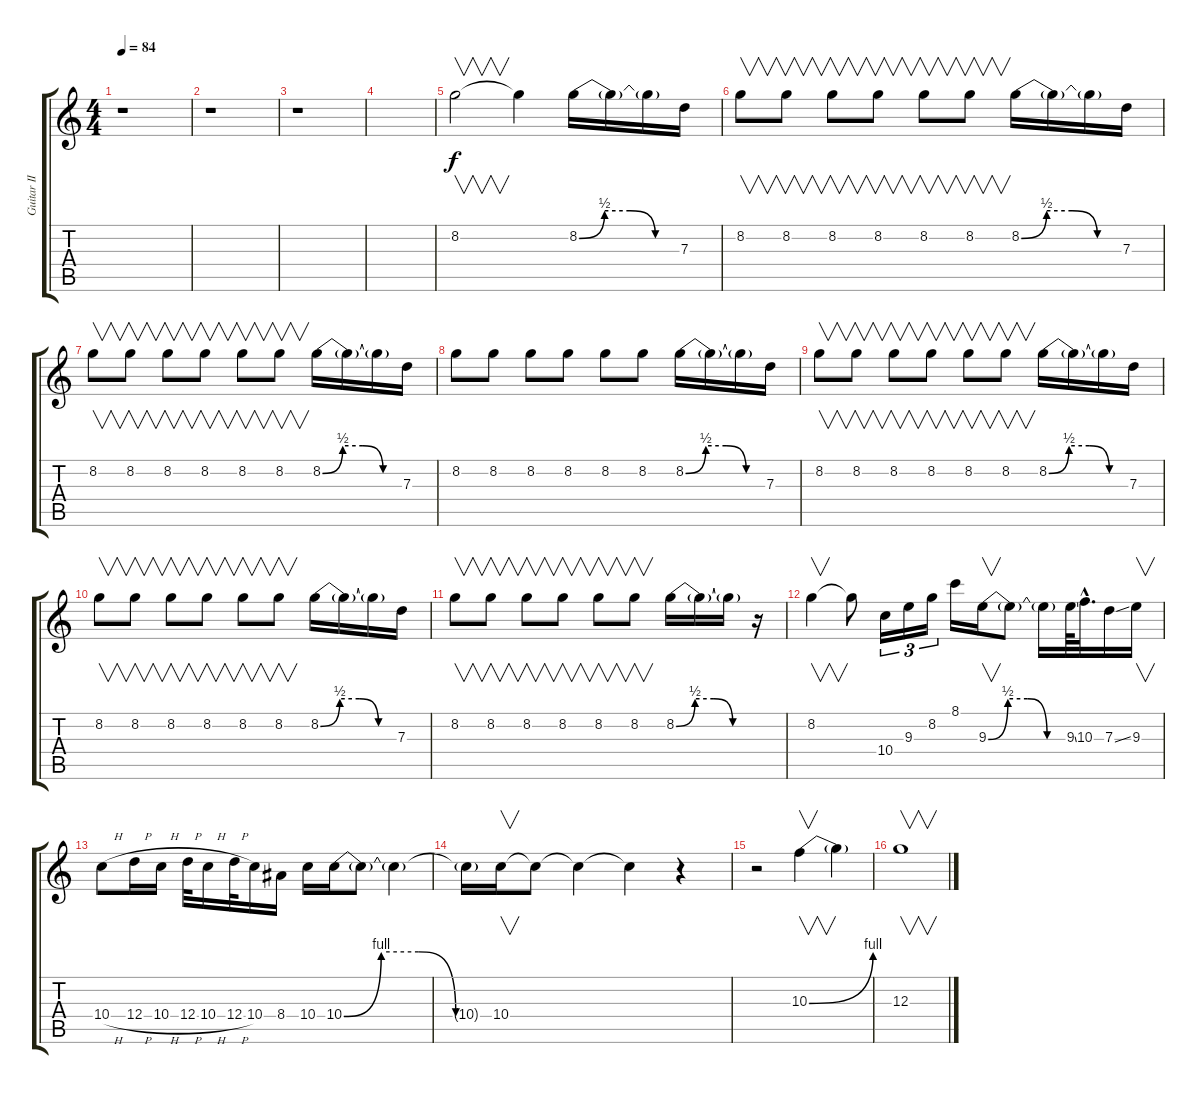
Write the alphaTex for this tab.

\track ("Guitar II" "Guitar II") {instrument distortionguitar}
\staff {score tabs}
\tuning (E4 B3 G3 D3 A2 E2) {hide}
\ts (4 4)
\tempo 84
\clef g2
\ks c
r.1{dy f} |
r.1 |
r.1 |
|
8.2.2{v} 8.2{t}.4 8.2{be (custom 0 0 15 2 30 2 45 0 60 0)}.16 8.2{t}.16 8.2{t}.16 7.3.16 |
8.2.8{v} 8.2.8{v} 8.2.8{v} 8.2.8{v} 8.2.8{v} 8.2.8{v} 8.2{be (custom 0 0 15 2 30 2 45 0 60 0)}.16 8.2{t}.16 8.2{t}.16 7.3.16 |
8.2.8{v} 8.2.8{v} 8.2.8{v} 8.2.8{v} 8.2.8{v} 8.2.8{v} 8.2{be (custom 0 0 15 2 30 2 45 0 60 0)}.16 8.2{t}.16 8.2{t}.16 7.3.16 |
8.2.8 8.2.8 8.2.8 8.2.8 8.2.8 8.2.8 8.2{be (custom 0 0 15 2 30 2 45 0 60 0)}.16 8.2{t}.16 8.2{t}.16 7.3.16 |
8.2.8{v} 8.2.8{v} 8.2.8{v} 8.2.8{v} 8.2.8{v} 8.2.8{v} 8.2{be (custom 0 0 15 2 30 2 45 0 60 0)}.16 8.2{t}.16 8.2{t}.16 7.3.16 |
8.2.8{v} 8.2.8{v} 8.2.8{v} 8.2.8{v} 8.2.8{v} 8.2.8{v} 8.2{be (custom 0 0 15 2 30 2 45 0 60 0)}.16 8.2{t}.16 8.2{t}.16 7.3.16 |
8.2.8{v} 8.2.8{v} 8.2.8{v} 8.2.8{v} 8.2.8{v} 8.2.8{v} 8.2{be (custom 0 0 15 2 30 2 45 0 60 0)}.16 8.2{t}.16 8.2{t}.16 r.16 |
8.2.4{v} 8.2{t}.8 10.4.16{tu (3 2)} 9.3.16{tu (3 2)} 8.2.16{tu (3 2)} 8.1.16 9.3{be (custom 0 0 15 2 30 2 45 0 60 0)}.16{v} 9.3{t}.8 9.3{t}.16 9.3{ss}.64 10.3{hac}.32{d} 7.3{ss}.16 9.3.16{v} |
10.4{h}.8 12.4{h}.16 10.4{h}.16 12.4{h}.32 10.4{h}.16 12.4{h}.32 10.4.16 8.4.16 10.4.16 10.4{be (custom 0 0 15 4 30 4 45 0 60 0)}.16 10.4{t}.8 10.4{t}.4 |
10.4{t}.16 10.4.16{v} 10.4{t}.8 10.4{t}.4 10.4{t}.4 r.4 |
r.2 10.3{be (bend 0 0 60 4)}.4{v} 10.3{t}.4 |
12.3.1{v}
